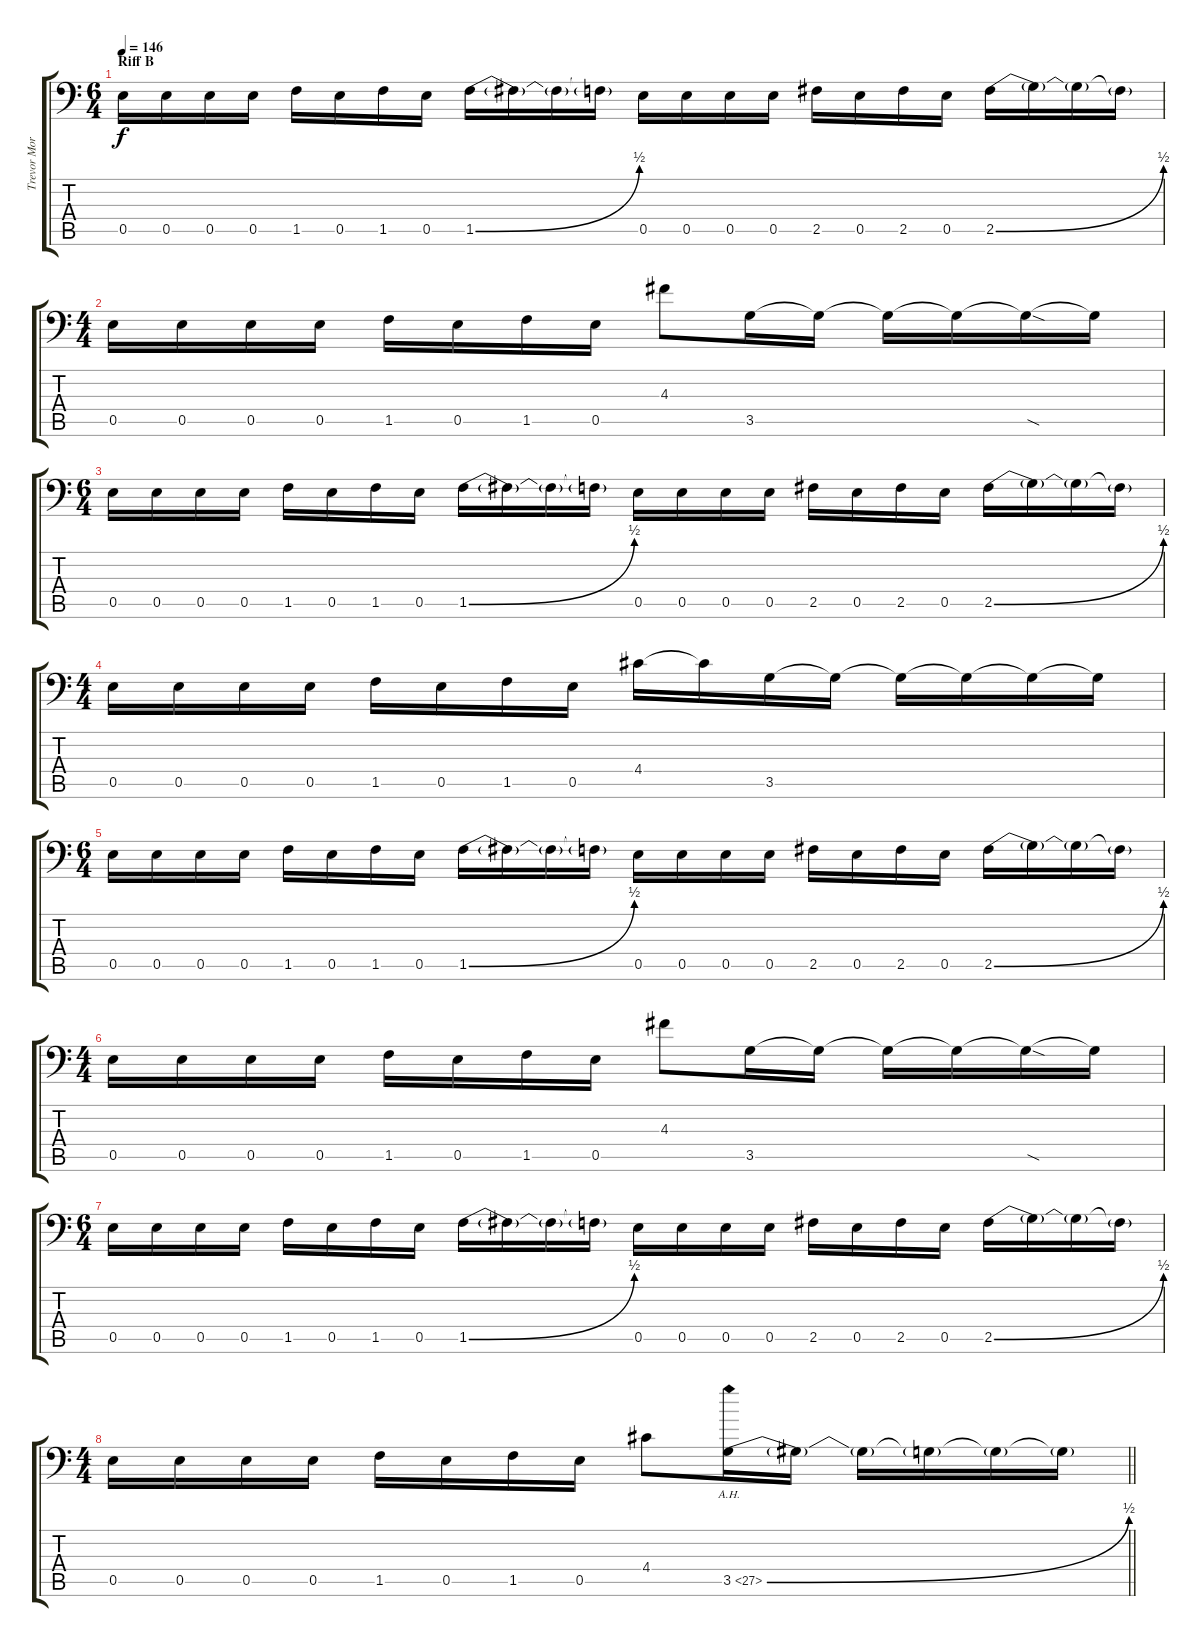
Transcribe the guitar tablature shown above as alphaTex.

\track ("Trevor Morris " "Trevor Mor") {instrument overdrivenguitar}
\staff {score tabs}
\tuning (B3 Gb3 D3 A2 E2 A1) {hide}
\ts (6 4)
\section ("" "Riff B")
\tempo 146
\clef f4
\ks c
0.5.16{dy f} 0.5.16 0.5.16 0.5.16 1.5.16 0.5.16 1.5.16 0.5.16 1.5{be (bend 0 0 60 2)}.16 1.5{t}.16 1.5{t}.16 1.5{t}.16 0.5.16 0.5.16 0.5.16 0.5.16 2.5.16 0.5.16 2.5.16 0.5.16 2.5{be (bend 0 0 60 2)}.16 2.5{t}.16 2.5{t}.16 2.5{t}.16 |
\ts (4 4)
0.5.16 0.5.16 0.5.16 0.5.16 1.5.16 0.5.16 1.5.16 0.5.16 4.3.8 3.5.16 3.5{t}.16 3.5{t}.16 3.5{t}.16 3.5{sod t}.16 3.5{t}.16 |
\ts (6 4)
0.5.16 0.5.16 0.5.16 0.5.16 1.5.16 0.5.16 1.5.16 0.5.16 1.5{be (bend 0 0 60 2)}.16 1.5{t}.16 1.5{t}.16 1.5{t}.16 0.5.16 0.5.16 0.5.16 0.5.16 2.5.16 0.5.16 2.5.16 0.5.16 2.5{be (bend 0 0 60 2)}.16 2.5{t}.16 2.5{t}.16 2.5{t}.16 |
\ts (4 4)
0.5.16 0.5.16 0.5.16 0.5.16 1.5.16 0.5.16 1.5.16 0.5.16 4.4.16 4.4{t}.16 3.5.16 3.5{t}.16 3.5{t}.16 3.5{t}.16 3.5{t}.16 3.5{t}.16 |
\ts (6 4)
0.5.16 0.5.16 0.5.16 0.5.16 1.5.16 0.5.16 1.5.16 0.5.16 1.5{be (bend 0 0 60 2)}.16 1.5{t}.16 1.5{t}.16 1.5{t}.16 0.5.16 0.5.16 0.5.16 0.5.16 2.5.16 0.5.16 2.5.16 0.5.16 2.5{be (bend 0 0 60 2)}.16 2.5{t}.16 2.5{t}.16 2.5{t}.16 |
\ts (4 4)
0.5.16 0.5.16 0.5.16 0.5.16 1.5.16 0.5.16 1.5.16 0.5.16 4.3.8 3.5.16 3.5{t}.16 3.5{t}.16 3.5{t}.16 3.5{sod t}.16 3.5{t}.16 |
\ts (6 4)
0.5.16 0.5.16 0.5.16 0.5.16 1.5.16 0.5.16 1.5.16 0.5.16 1.5{be (bend 0 0 60 2)}.16 1.5{t}.16 1.5{t}.16 1.5{t}.16 0.5.16 0.5.16 0.5.16 0.5.16 2.5.16 0.5.16 2.5.16 0.5.16 2.5{be (bend 0 0 60 2)}.16 2.5{t}.16 2.5{t}.16 2.5{t}.16 |
\ts (4 4)
\barLineRight lightlight
0.5.16 0.5.16 0.5.16 0.5.16 1.5.16 0.5.16 1.5.16 0.5.16 4.4.8 3.5{be (bend 0 0 60 2) ah 24}.16 3.5{t}.16 3.5{t}.16 3.5{t}.16 3.5{t}.16 3.5{t}.16
